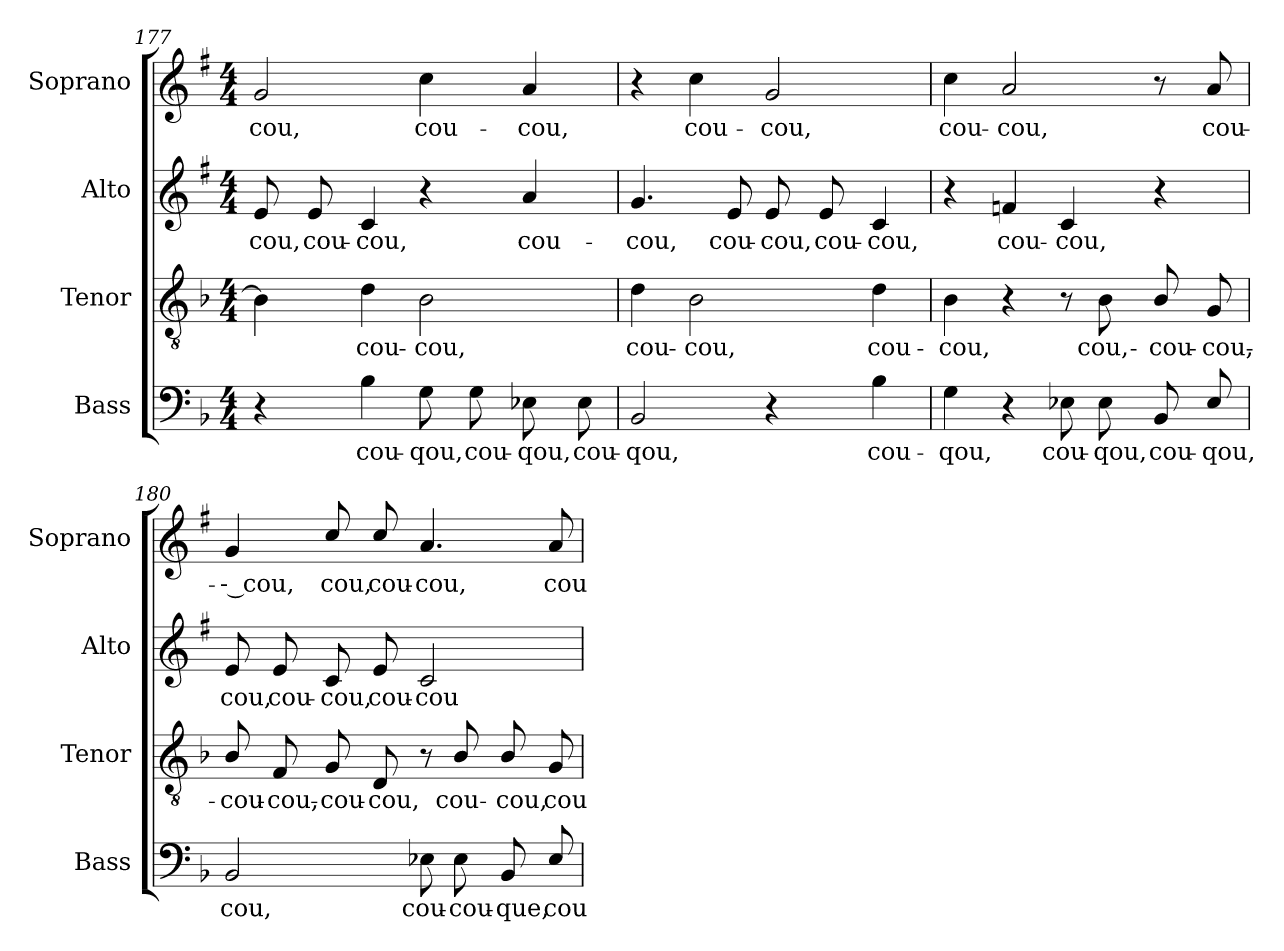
**kern	**text	**kern	**text	**kern	**text	**kern	**text
*part4	*part4	*part3	*part3	*part2	*part2	*part1	*part1
*staff4	*staff4	*staff3	*staff3	*staff2	*staff2	*staff1	*staff1
*I"Bass	*	*I"Tenor	*	*I"Alto	*	*I"Soprano	*
*I'Bass	*	*I'Tenor	*	*I'Alto	*	*I'Soprano	*
!!LO:PB:g=z
*clefF4	*	*clefGv2	*	*clefG2	*	*clefG2	*
*	*	*	*	*ITrd1c2	*	*ITrd1c2	*
*k[b-]	*	*k[b-]	*	*k[b-]	*	*k[b-]	*
*d:	*	*d:	*	*d:	*	*d:	*
*M4/4	*	*M4/4	*	*M4/4	*	*M4/4	*
=177	=177	=177	=177	=177	=177	=177	=177
!	!	!	!	!	!LO:LY:b:color=#000000	!	!
!	!	!	!	!	!	!	!LO:LY:b:color=#000000
4r	.	4B-i\]	.	8di/	-cou,	2fi/	-cou,
!	!	!	!	!	!LO:LY:b:color=#000000	!	!
.	.	.	.	8di/	cou-	.	.
!	!LO:LY:b:color=#000000	!	!	!	!	!	!
!	!	!	!LO:LY:b:color=#000000	!	!	!	!
!	!	!	!	!	!LO:LY:b:color=#000000	!	!
4B-i\	cou-	4di\	cou-	4B-i/	-cou,	.	.
!	!LO:LY:b:color=#000000	!	!	!	!	!	!
!	!	!	!LO:LY:b:color=#000000	!	!	!	!
!	!	!	!	!	!	!	!LO:LY:b:color=#000000
8Gi\	-qou,	2B-i\	-cou,	4r	.	4b-i\	cou-
!	!LO:LY:b:color=#000000	!	!	!	!	!	!
8Gi\	cou-	.	.	.	.	.	.
!	!LO:LY:b:color=#000000	!	!	!	!	!	!
!	!	!	!	!	!LO:LY:b:color=#000000	!	!
!	!	!	!	!	!	!	!LO:LY:b:color=#000000
8E-Xi\	-qou,	.	.	4gi/	cou-	4gi/	-cou,
!	!LO:LY:b:color=#000000	!	!	!	!	!	!
8E-i\	cou-	.	.	.	.	.	.
=178	=178	=178	=178	=178	=178	=178	=178
!	!LO:LY:b:color=#000000	!	!	!	!	!	!
!	!	!	!LO:LY:b:color=#000000	!	!	!	!
!	!	!	!	!	!LO:LY:b:color=#000000	!	!
2BB-i/	-qou,	4di\	cou-	4.fi/	-cou,	4r	.
!	!	!	!LO:LY:b:color=#000000	!	!	!	!
!	!	!	!	!	!	!	!LO:LY:b:color=#000000
.	.	2B-i\	-cou,	.	.	4b-i\	cou-
!	!	!	!	!	!LO:LY:b:color=#000000	!	!
.	.	.	.	8di/	cou-	.	.
!	!	!	!	!	!LO:LY:b:color=#000000	!	!
!	!	!	!	!	!	!	!LO:LY:b:color=#000000
4r	.	.	.	8di/	-cou,	2fi/	-cou,
!	!	!	!	!	!LO:LY:b:color=#000000	!	!
.	.	.	.	8di/	cou-	.	.
!	!LO:LY:b:color=#000000	!	!	!	!	!	!
!	!	!	!LO:LY:b:color=#000000	!	!	!	!
!	!	!	!	!	!LO:LY:b:color=#000000	!	!
4B-i\	cou-	4di\	cou-	4B-i/	-cou,	.	.
=179	=179	=179	=179	=179	=179	=179	=179
!	!LO:LY:b:color=#000000	!	!	!	!	!	!
!	!	!	!LO:LY:b:color=#000000	!	!	!	!
!	!	!	!	!	!	!	!LO:LY:b:color=#000000
4Gi\	-qou,	4B-i\	-cou,	4r	.	4b-i\	cou-
!	!	!	!	!	!LO:LY:b:color=#000000	!	!
!	!	!	!	!	!	!	!LO:LY:b:color=#000000
4r	.	4r	.	4e-Xi/	cou-	2gi/	-cou,
!	!LO:LY:b:color=#000000	!	!	!	!	!	!
!	!	!	!	!	!LO:LY:b:color=#000000	!	!
8E-Xi\	cou-	8r	.	4B-i/	-cou,	.	.
!	!LO:LY:b:color=#000000	!	!	!	!	!	!
!	!	!	!LO:LY:b:color=#000000	!	!	!	!
8E-i\	-qou,	8B-i\	cou,-	.	.	.	.
!	!LO:LY:b:color=#000000	!	!	!	!	!	!
!	!	!	!LO:LY:b:color=#000000	!	!	!	!
8BB-i/	cou-	8B-i/	-cou-	4r	.	8r	.
!	!LO:LY:b:color=#000000	!	!	!	!	!	!
!	!	!	!LO:LY:b:color=#000000	!	!	!	!
!	!	!	!	!	!	!	!LO:LY:b:color=#000000
8E-i/	-qou,	8Gi/	-cou,-	.	.	8gi/	cou-
!!LO:LB:g=z
=180	=180	=180	=180	=180	=180	=180	=180
!	!LO:LY:b:color=#000000	!	!	!	!	!	!
!	!	!	!LO:LY:b:color=#000000	!	!	!	!
!	!	!	!	!	!LO:LY:b:color=#000000	!	!
!	!	!	!	!	!	!	!LO:LY:b:color=#000000
2BB-i/	- cou,	8B-i/	-cou-	8di/	cou,	4fi/	-- cou,
!	!	!	!LO:LY:b:color=#000000	!	!	!	!
!	!	!	!	!	!LO:LY:b:color=#000000	!	!
.	.	8Fi/	-cou,-	8di/	cou-	.	.
!	!	!	!LO:LY:b:color=#000000	!	!	!	!
!	!	!	!	!	!LO:LY:b:color=#000000	!	!
!	!	!	!	!	!	!	!LO:LY:b:color=#000000
.	.	8Gi/	-cou-	8B-i/	-cou,	8b-i/	cou,
!	!	!	!LO:LY:b:color=#000000	!	!	!	!
!	!	!	!	!	!LO:LY:b:color=#000000	!	!
!	!	!	!	!	!	!	!LO:LY:b:color=#000000
.	.	8Di/	-cou,	8di/	cou-	8b-i/	cou-
!	!LO:LY:b:color=#000000	!	!	!	!	!	!
!	!	!	!	!	!LO:LY:b:color=#000000	!	!
!	!	!	!	!	!	!	!LO:LY:b:color=#000000
8E-Xi\	cou-	8r	.	2B-i/	-cou	4.gi/	-cou,
!	!LO:LY:b:color=#000000	!	!	!	!	!	!
!	!	!	!LO:LY:b:color=#000000	!	!	!	!
8E-i\	-cou-	8B-i/	cou-	.	.	.	.
!	!LO:LY:b:color=#000000	!	!	!	!	!	!
!	!	!	!LO:LY:b:color=#000000	!	!	!	!
8BB-i/	-que,	8B-i/	-cou,	.	.	.	.
!	!LO:LY:b:color=#000000	!	!	!	!	!	!
!	!	!	!LO:LY:b:color=#000000	!	!	!	!
!	!	!	!	!	!	!	!LO:LY:b:color=#000000
8E-i/	cou-	8Gi/	cou-	.	.	8gi/	cou-
=	=	=	=	=	=	=	=
*-	*-	*-	*-	*-	*-	*-	*-
